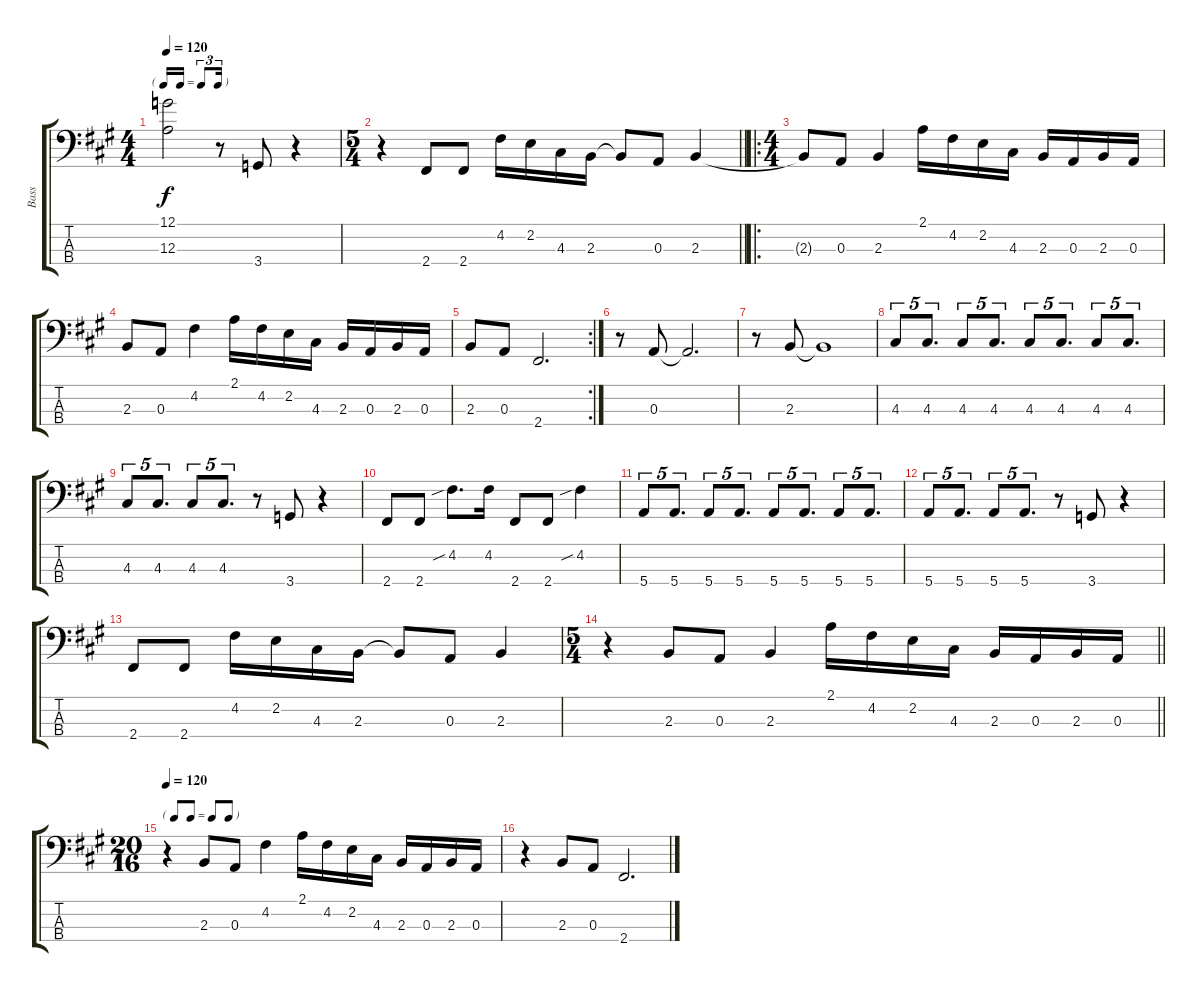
\track ("Bass" "Bass") {instrument electricbassfinger}
\staff {score tabs}
\tuning (G2 D2 A1 E1) {hide}
\ts (4 4)
\tf triplet16th
\tempo 120
\clef f4
\ks a
(12.1 12.3{t}).2{dy f} r.8 3.4.8 r.4 |
\ts (5 4)
\barLineRight lightlight
r.4 2.4.8 2.4.8 4.2.16 2.2.16 4.3.16 2.3.16 2.3{t}.8 0.3.8 2.3.4 |
\ro
\ts (4 4)
2.3{t}.8 0.3.8 2.3.4 2.1.16 4.2.16 2.2.16 4.3.16 2.3.16 0.3.16 2.3.16 0.3.16 |
2.3.8 0.3.8 4.2.4 2.1.16 4.2.16 2.2.16 4.3.16 2.3.16 0.3.16 2.3.16 0.3.16 |
\rc 2
2.3.8 0.3.8 2.4.2{d} |
r.8 0.3.8 0.3{t}.2{d} |
r.8 2.3.8 2.3{t}.1 |
4.3.8{tu (5 4)} 4.3.8{d tu (5 4)} 4.3.8{tu (5 4)} 4.3.8{d tu (5 4)} 4.3.8{tu (5 4)} 4.3.8{d tu (5 4)} 4.3.8{tu (5 4)} 4.3.8{d tu (5 4)} |
4.3.8{tu (5 4)} 4.3.8{d tu (5 4)} 4.3.8{tu (5 4)} 4.3.8{d tu (5 4)} r.8 3.4.8 r.4 |
2.4.8 2.4.8 4.2{sib}.8{d} 4.2.16 2.4.8 2.4.8 4.2{sib}.4 |
5.4.8{tu (5 4)} 5.4.8{d tu (5 4)} 5.4.8{tu (5 4)} 5.4.8{d tu (5 4)} 5.4.8{tu (5 4)} 5.4.8{d tu (5 4)} 5.4.8{tu (5 4)} 5.4.8{d tu (5 4)} |
5.4.8{tu (5 4)} 5.4.8{d tu (5 4)} 5.4.8{tu (5 4)} 5.4.8{d tu (5 4)} r.8 3.4.8 r.4 |
2.4.8 2.4.8 4.2.16 2.2.16 4.3.16 2.3.16 2.3{t}.8 0.3.8 2.3.4 |
\ts (5 4)
\barLineRight lightlight
r.4 2.3.8 0.3.8 2.3.4 2.1.16 4.2.16 2.2.16 4.3.16 2.3.16 0.3.16 2.3.16 0.3.16 |
\ts (20 16)
\tf none
\tempo 120
r.4 2.3.8 0.3.8 4.2.4 2.1.16 4.2.16 2.2.16 4.3.16 2.3.16 0.3.16 2.3.16 0.3.16 |
r.4 2.3.8 0.3.8 2.4.2{d}
